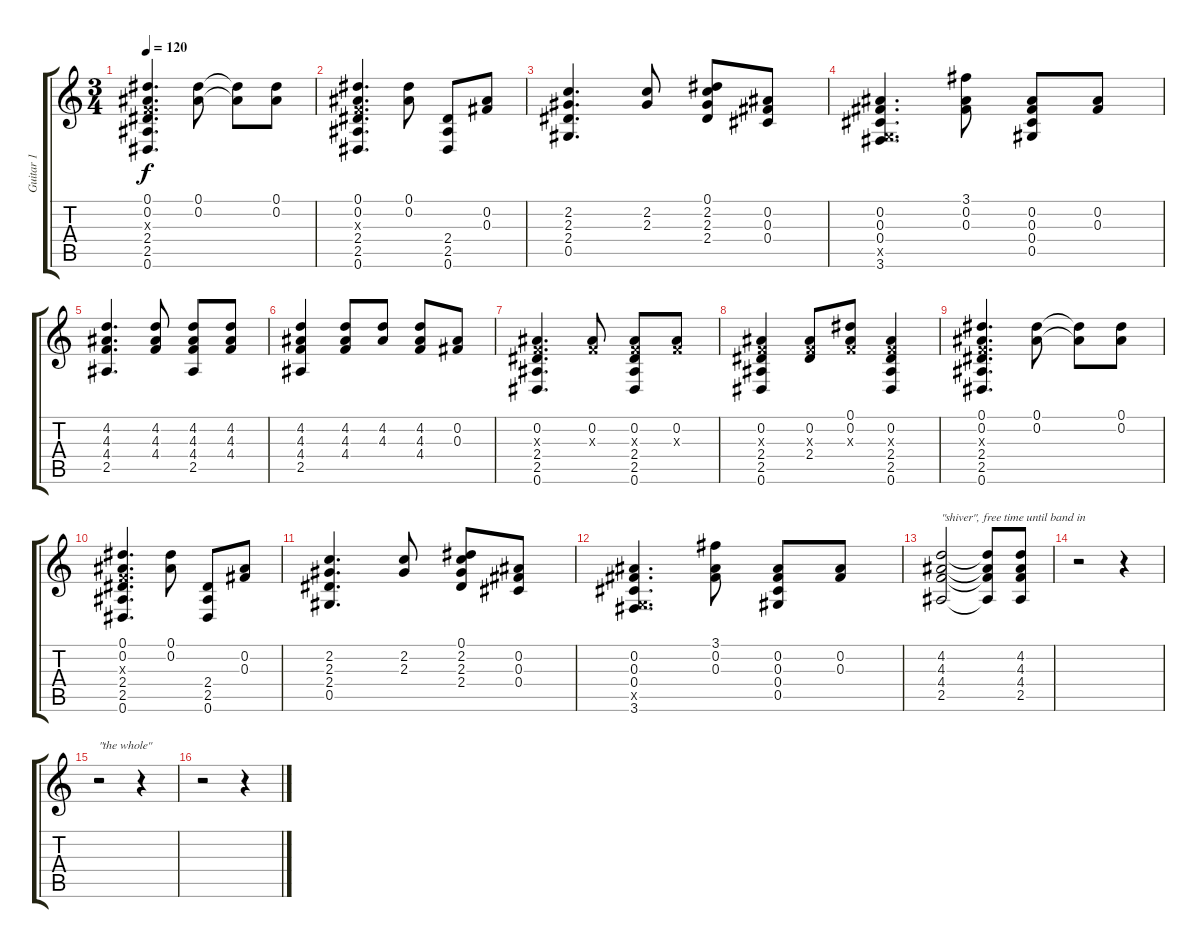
\track ("Guitar 1" "Guitar 1") {instrument acousticguitarsteel}
\staff {score tabs}
\tuning (Eb4 Bb3 Gb3 Db3 Ab2 Eb2) {hide}
\ts (3 4)
\tempo 120
\clef g2
\ks c
(0.1 0.2 -1.3{x} 2.4 2.5 0.6).4{d dy f} (0.1 0.2).8 (0.1{t} 0.2{t}).8 (0.1 0.2).8 |
(0.1 0.2 -1.3{x} 2.4 2.5 0.6).4{d} (0.1 0.2).8 (2.4 2.5 0.6).8 (0.2 0.3).8 |
(2.2 2.3 2.4 0.5).4{d} (2.2 2.3).8 (0.1 2.2 2.3 2.4).8 (0.2 0.3 0.4).8 |
(0.2 0.3 0.4 -1.5{x} 3.6).4{d} (3.1 0.2 0.3).8 (0.2 0.3 0.4 0.5).8 (0.2 0.3).8 |
(4.2 4.3 4.4 2.5).4{d} (4.2 4.3 4.4).8 (4.2 4.3 4.4 2.5).8 (4.2 4.3 4.4).8 |
(4.2 4.3 4.4 2.5).4 (4.2 4.3 4.4).8 (4.2 4.3).8 (4.2 4.3 4.4).8 (0.2 0.3).8 |
(0.2 -1.3{x} 2.4 2.5 0.6).4{d} (0.2 -1.3{x}).8 (0.2 -1.3{x} 2.4 2.5 0.6).8 (0.2 -1.3{x}).8 |
(0.2 -1.3{x} 2.4 2.5 0.6).4 (0.2 -1.3{x} 2.4).8 (0.1 0.2 -1.3{x}).8 (0.2 -1.3{x} 2.4 2.5 0.6).4 |
(0.1 0.2 -1.3{x} 2.4 2.5 0.6).4{d} (0.1 0.2).8 (0.1{t} 0.2{t}).8 (0.1 0.2).8 |
(0.1 0.2 -1.3{x} 2.4 2.5 0.6).4{d} (0.1 0.2).8 (2.4 2.5 0.6).8 (0.2 0.3).8 |
(2.2 2.3 2.4 0.5).4{d} (2.2 2.3).8 (0.1 2.2 2.3 2.4).8 (0.2 0.3 0.4).8 |
(0.2 0.3 0.4 -1.5{x} 3.6).4{d} (3.1 0.2 0.3).8 (0.2 0.3 0.4 0.5).8 (0.2 0.3).8 |
(4.2 4.3 4.4 2.5).2{txt "\"shiver\", free time until band in"} (4.2{t} 4.3{t} 4.4{t} 2.5{t}).8 (4.2 4.3 4.4 2.5).8 |
r.2 r.4 |
r.2{txt "\"the whole\""} r.4 |
r.2 r.4
